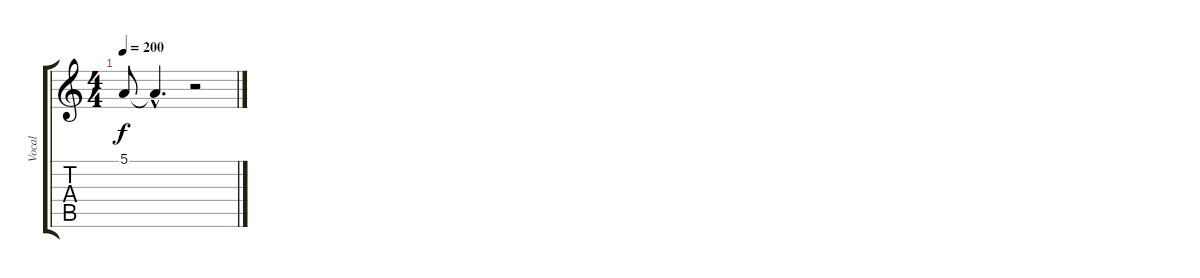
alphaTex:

\track ("Vocal" "Vocal") {instrument fx5brightness}
\staff {score tabs}
\tuning (E4 B3 G3 D3 A2 E2) {hide}
\ts (4 4)
\tempo 200
\clef g2
\ks c
5.1{t}.8{dy f} 5.1{hac t}.4{d} r.2
